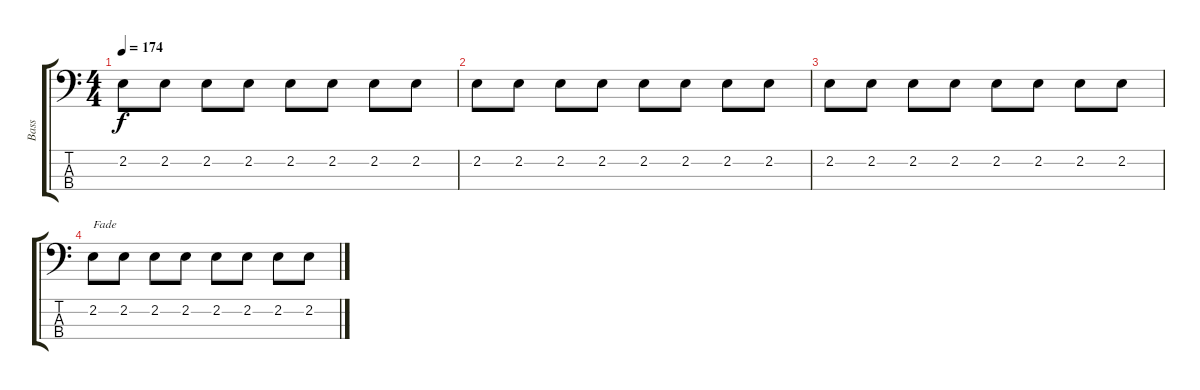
\track ("Bass" "Bass") {instrument electricbasspick}
\staff {score tabs}
\tuning (G2 D2 A1 E1) {hide}
\ts (4 4)
\tempo 174
\clef f4
\ks c
2.2.8{dy f} 2.2.8 2.2.8 2.2.8 2.2.8 2.2.8 2.2.8 2.2.8 |
2.2.8{volume 0} 2.2.8 2.2.8 2.2.8 2.2.8 2.2.8 2.2.8 2.2.8 |
2.2.8 2.2.8 2.2.8 2.2.8 2.2.8 2.2.8 2.2.8 2.2.8 |
2.2.8{txt "Fade"} 2.2.8 2.2.8 2.2.8 2.2.8 2.2.8 2.2.8 2.2.8
